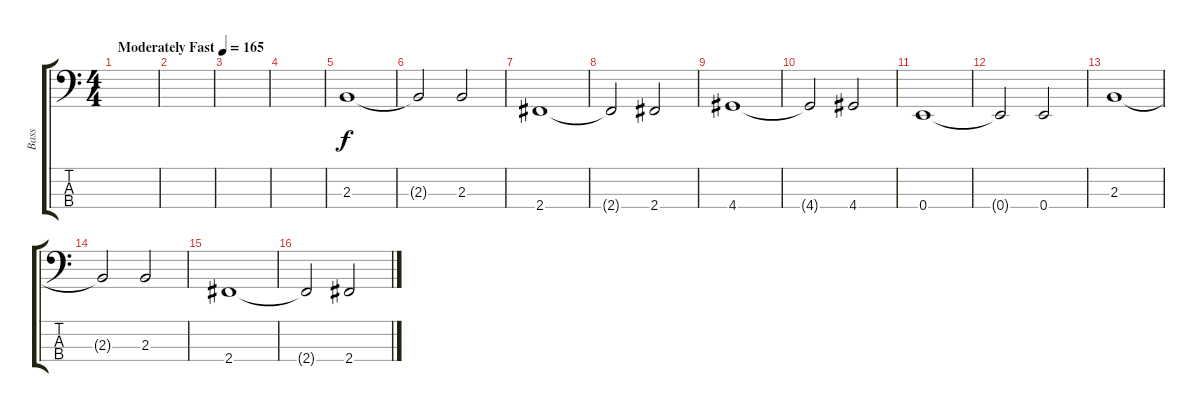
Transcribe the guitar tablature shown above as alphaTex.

\track ("Bass" "Bass") {instrument electricbasspick}
\staff {score tabs}
\tuning (G2 D2 A1 E1) {hide}
\ts (4 4)
\tempo (165 "Moderately Fast")
\clef f4
\ks c
|
|
|
|
2.3.1 |
2.3{t}.2 2.3.2 |
2.4.1 |
2.4{t}.2 2.4.2 |
4.4.1 |
4.4{t}.2 4.4.2 |
0.4.1 |
0.4{t}.2 0.4.2 |
2.3.1 |
2.3{t}.2 2.3.2 |
2.4.1 |
2.4{t}.2 2.4.2
